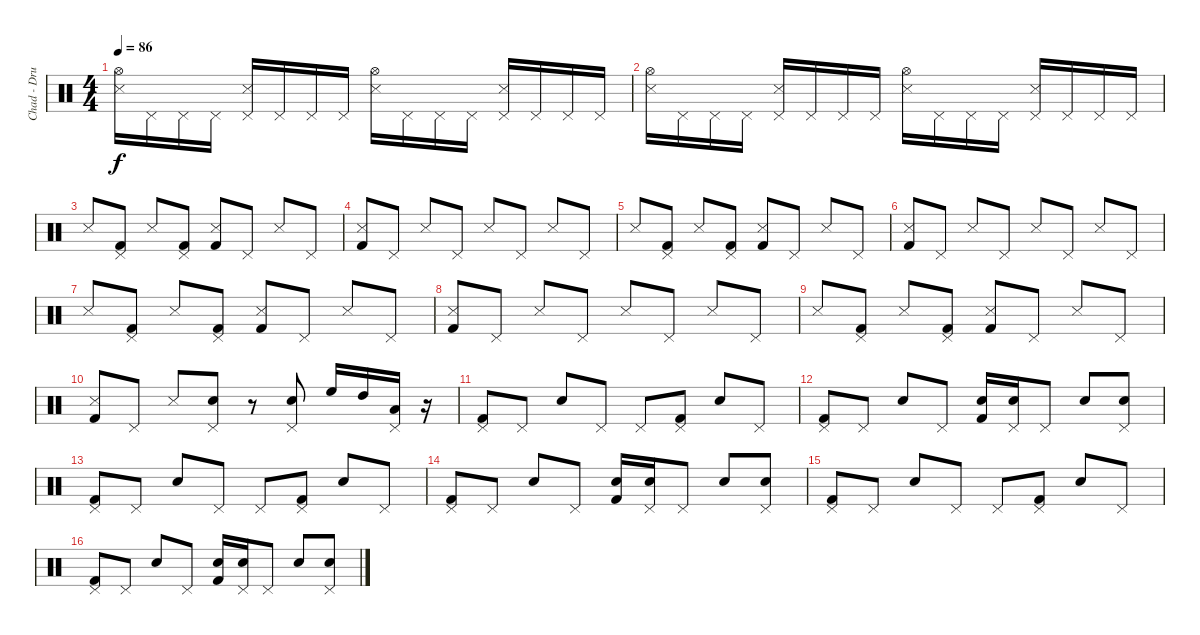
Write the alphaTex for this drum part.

\track ("Chad - Drums" "Chad - Dru") {instrument percussion}
\staff {score}
\articulation defaults
\ts (4 4)
\tempo 86
\clef neutral
\ks c
("Snare (side stick) 3" "Hi-Hat (open)").16{dy f} "Pedal Hi-Hat (hit)".16 "Pedal Hi-Hat (hit)".16 "Pedal Hi-Hat (hit)".16 ("Snare (side stick) 3" "Pedal Hi-Hat (hit)").16 "Pedal Hi-Hat (hit)".16 "Pedal Hi-Hat (hit)".16 "Pedal Hi-Hat (hit)".16 ("Snare (side stick) 3" "Hi-Hat (open)").16 "Pedal Hi-Hat (hit)".16 "Pedal Hi-Hat (hit)".16 "Pedal Hi-Hat (hit)".16 ("Snare (side stick) 3" "Pedal Hi-Hat (hit)").16 "Pedal Hi-Hat (hit)".16 "Pedal Hi-Hat (hit)".16 "Pedal Hi-Hat (hit)".16 |
("Snare (side stick) 3" "Hi-Hat (open)").16 "Pedal Hi-Hat (hit)".16 "Pedal Hi-Hat (hit)".16 "Pedal Hi-Hat (hit)".16 ("Snare (side stick) 3" "Pedal Hi-Hat (hit)").16 "Pedal Hi-Hat (hit)".16 "Pedal Hi-Hat (hit)".16 "Pedal Hi-Hat (hit)".16 ("Snare (side stick) 3" "Hi-Hat (open)").16 "Pedal Hi-Hat (hit)".16 "Pedal Hi-Hat (hit)".16 "Pedal Hi-Hat (hit)".16 ("Snare (side stick) 3" "Pedal Hi-Hat (hit)").16 "Pedal Hi-Hat (hit)".16 "Pedal Hi-Hat (hit)".16 "Pedal Hi-Hat (hit)".16 |
"Snare (side stick) 3".8 ("Pedal Hi-Hat (hit)" "Kick (hit) 2").8 "Snare (side stick) 3".8 ("Pedal Hi-Hat (hit)" "Kick (hit) 2").8 ("Snare (side stick) 3" "Kick (hit) 2").8 "Pedal Hi-Hat (hit)".8 "Snare (side stick) 3".8 "Pedal Hi-Hat (hit)".8 |
("Snare (side stick) 3" "Kick (hit) 2").8 "Pedal Hi-Hat (hit)".8 "Snare (side stick) 3".8 "Pedal Hi-Hat (hit)".8 "Snare (side stick) 3".8 "Pedal Hi-Hat (hit)".8 "Snare (side stick) 3".8 "Pedal Hi-Hat (hit)".8 |
"Snare (side stick) 3".8 ("Pedal Hi-Hat (hit)" "Kick (hit) 2").8 "Snare (side stick) 3".8 ("Pedal Hi-Hat (hit)" "Kick (hit) 2").8 ("Snare (side stick) 3" "Kick (hit) 2").8 "Pedal Hi-Hat (hit)".8 "Snare (side stick) 3".8 "Pedal Hi-Hat (hit)".8 |
("Snare (side stick) 3" "Kick (hit) 2").8 "Pedal Hi-Hat (hit)".8 "Snare (side stick) 3".8 "Pedal Hi-Hat (hit)".8 "Snare (side stick) 3".8 "Pedal Hi-Hat (hit)".8 "Snare (side stick) 3".8 "Pedal Hi-Hat (hit)".8 |
"Snare (side stick) 3".8 ("Pedal Hi-Hat (hit)" "Kick (hit) 2").8 "Snare (side stick) 3".8 ("Pedal Hi-Hat (hit)" "Kick (hit) 2").8 ("Snare (side stick) 3" "Kick (hit) 2").8 "Pedal Hi-Hat (hit)".8 "Snare (side stick) 3".8 "Pedal Hi-Hat (hit)".8 |
("Snare (side stick) 3" "Kick (hit) 2").8 "Pedal Hi-Hat (hit)".8 "Snare (side stick) 3".8 "Pedal Hi-Hat (hit)".8 "Snare (side stick) 3".8 "Pedal Hi-Hat (hit)".8 "Snare (side stick) 3".8 "Pedal Hi-Hat (hit)".8 |
"Snare (side stick) 3".8 ("Pedal Hi-Hat (hit)" "Kick (hit) 2").8 "Snare (side stick) 3".8 ("Pedal Hi-Hat (hit)" "Kick (hit) 2").8 ("Snare (side stick) 3" "Kick (hit) 2").8 "Pedal Hi-Hat (hit)".8 "Snare (side stick) 3".8 "Pedal Hi-Hat (hit)".8 |
("Snare (side stick) 3" "Kick (hit) 2").8 "Pedal Hi-Hat (hit)".8 "Snare (side stick) 3".8 ("Pedal Hi-Hat (hit)" "Snare (hit) 2").8 r.8 ("Pedal Hi-Hat (hit)" "Snare (hit) 2").8 "High Floor Tom (hit)".16 "High Tom (hit)".16 ("Pedal Hi-Hat (hit)" "Low Tom (hit)").16 r.16 |
("Pedal Hi-Hat (hit)" "Kick (hit) 2").8 "Pedal Hi-Hat (hit)".8 "Snare (hit) 2".8 "Pedal Hi-Hat (hit)".8 "Pedal Hi-Hat (hit)".8 ("Pedal Hi-Hat (hit)" "Kick (hit) 2").8 "Snare (hit) 2".8 "Pedal Hi-Hat (hit)".8 |
("Pedal Hi-Hat (hit)" "Kick (hit) 2").8 "Pedal Hi-Hat (hit)".8 "Snare (hit) 2".8 "Pedal Hi-Hat (hit)".8 ("Snare (hit) 2" "Kick (hit) 2").16 ("Snare (hit) 2" "Pedal Hi-Hat (hit)").16 "Pedal Hi-Hat (hit)".8 "Snare (hit) 2".8 ("Snare (hit) 2" "Pedal Hi-Hat (hit)").8 |
("Pedal Hi-Hat (hit)" "Kick (hit) 2").8 "Pedal Hi-Hat (hit)".8 "Snare (hit) 2".8 "Pedal Hi-Hat (hit)".8 "Pedal Hi-Hat (hit)".8 ("Pedal Hi-Hat (hit)" "Kick (hit) 2").8 "Snare (hit) 2".8 "Pedal Hi-Hat (hit)".8 |
("Pedal Hi-Hat (hit)" "Kick (hit) 2").8 "Pedal Hi-Hat (hit)".8 "Snare (hit) 2".8 "Pedal Hi-Hat (hit)".8 ("Snare (hit) 2" "Kick (hit) 2").16 ("Snare (hit) 2" "Pedal Hi-Hat (hit)").16 "Pedal Hi-Hat (hit)".8 "Snare (hit) 2".8 ("Snare (hit) 2" "Pedal Hi-Hat (hit)").8 |
("Pedal Hi-Hat (hit)" "Kick (hit) 2").8 "Pedal Hi-Hat (hit)".8 "Snare (hit) 2".8 "Pedal Hi-Hat (hit)".8 "Pedal Hi-Hat (hit)".8 ("Pedal Hi-Hat (hit)" "Kick (hit) 2").8 "Snare (hit) 2".8 "Pedal Hi-Hat (hit)".8 |
("Pedal Hi-Hat (hit)" "Kick (hit) 2").8 "Pedal Hi-Hat (hit)".8 "Snare (hit) 2".8 "Pedal Hi-Hat (hit)".8 ("Snare (hit) 2" "Kick (hit) 2").16 ("Snare (hit) 2" "Pedal Hi-Hat (hit)").16 "Pedal Hi-Hat (hit)".8 "Snare (hit) 2".8 ("Snare (hit) 2" "Pedal Hi-Hat (hit)").8
